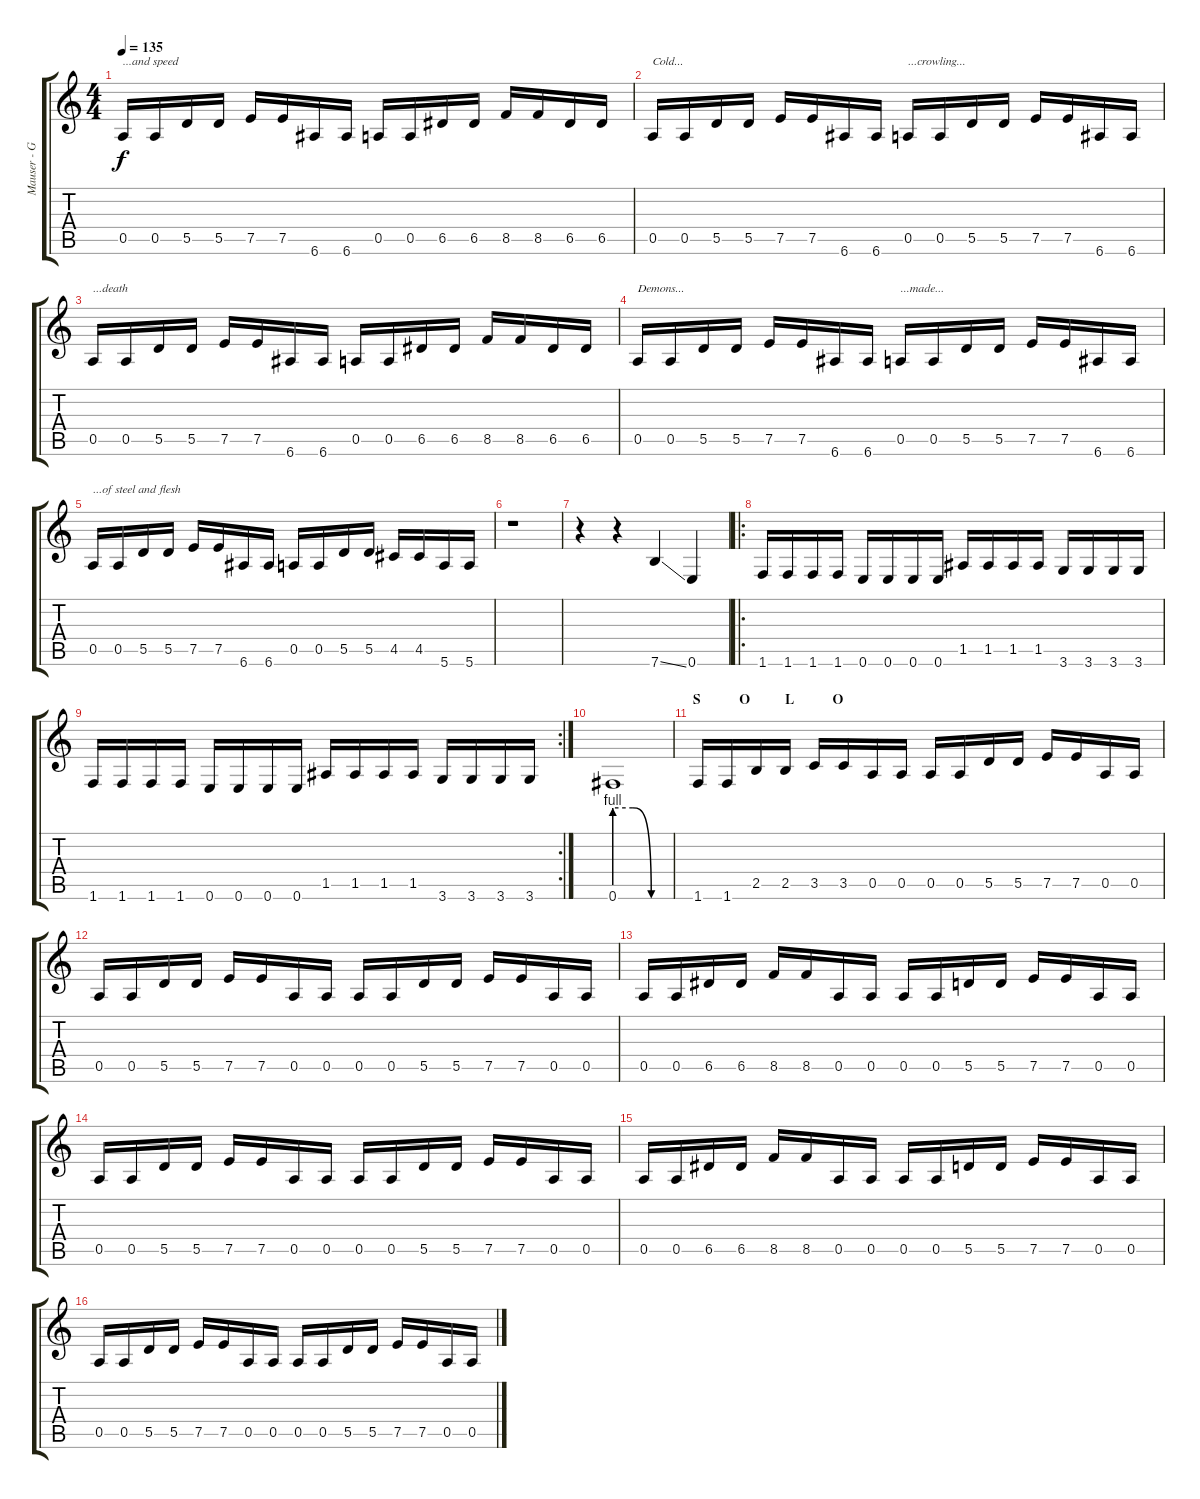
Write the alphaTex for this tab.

\track ("Mauser - Guitar" "Mauser - G") {instrument distortionguitar}
\staff {score tabs}
\tuning (E4 B3 G3 D3 A2 E2) {hide}
\ts (4 4)
\tempo 135
\clef g2
\ks c
0.5.16{txt "...and speed" dy f} 0.5.16 5.5.16 5.5.16 7.5.16 7.5.16 6.6.16 6.6.16 0.5.16 0.5.16 6.5.16 6.5.16 8.5.16 8.5.16 6.5.16 6.5.16 |
0.5.16{txt "Cold..."} 0.5.16 5.5.16 5.5.16 7.5.16 7.5.16 6.6.16 6.6.16 0.5.16{txt "...crowling..."} 0.5.16 5.5.16 5.5.16 7.5.16 7.5.16 6.6.16 6.6.16 |
0.5.16{txt "...death"} 0.5.16 5.5.16 5.5.16 7.5.16 7.5.16 6.6.16 6.6.16 0.5.16 0.5.16 6.5.16 6.5.16 8.5.16 8.5.16 6.5.16 6.5.16 |
0.5.16{txt "Demons..."} 0.5.16 5.5.16 5.5.16 7.5.16 7.5.16 6.6.16 6.6.16 0.5.16{txt "...made..."} 0.5.16 5.5.16 5.5.16 7.5.16 7.5.16 6.6.16 6.6.16 |
0.5.16{txt "...of steel and flesh"} 0.5.16 5.5.16 5.5.16 7.5.16 7.5.16 6.6.16 6.6.16 0.5.16 0.5.16 5.5.16 5.5.16 4.5.16 4.5.16 5.6.16 5.6.16 |
r.1 |
r.4 r.4 7.6{ss}.4 0.6.4 |
\ro
1.6.16 1.6.16 1.6.16 1.6.16 0.6.16 0.6.16 0.6.16 0.6.16 1.5.16 1.5.16 1.5.16 1.5.16 3.6.16 3.6.16 3.6.16 3.6.16 |
\rc 2
1.6.16 1.6.16 1.6.16 1.6.16 0.6.16 0.6.16 0.6.16 0.6.16 1.5.16 1.5.16 1.5.16 1.5.16 3.6.16 3.6.16 3.6.16 3.6.16 |
0.6{be (custom 0 4 20 4 40 0 60 0)}.1 |
\section ("" "S           O          L           O")
1.6.16{volume 16 balance 8} 1.6.16 2.5.16 2.5.16 3.5.16 3.5.16 0.5.16 0.5.16 0.5.16 0.5.16 5.5.16 5.5.16 7.5.16 7.5.16 0.5.16 0.5.16 |
0.5.16 0.5.16 5.5.16 5.5.16 7.5.16 7.5.16 0.5.16 0.5.16 0.5.16 0.5.16 5.5.16 5.5.16 7.5.16 7.5.16 0.5.16 0.5.16 |
0.5.16 0.5.16 6.5.16 6.5.16 8.5.16 8.5.16 0.5.16 0.5.16 0.5.16 0.5.16 5.5.16 5.5.16 7.5.16 7.5.16 0.5.16 0.5.16 |
0.5.16 0.5.16 5.5.16 5.5.16 7.5.16 7.5.16 0.5.16 0.5.16 0.5.16 0.5.16 5.5.16 5.5.16 7.5.16 7.5.16 0.5.16 0.5.16 |
0.5.16 0.5.16 6.5.16 6.5.16 8.5.16 8.5.16 0.5.16 0.5.16 0.5.16 0.5.16 5.5.16 5.5.16 7.5.16 7.5.16 0.5.16 0.5.16 |
0.5.16 0.5.16 5.5.16 5.5.16 7.5.16 7.5.16 0.5.16 0.5.16 0.5.16 0.5.16 5.5.16 5.5.16 7.5.16 7.5.16 0.5.16 0.5.16
